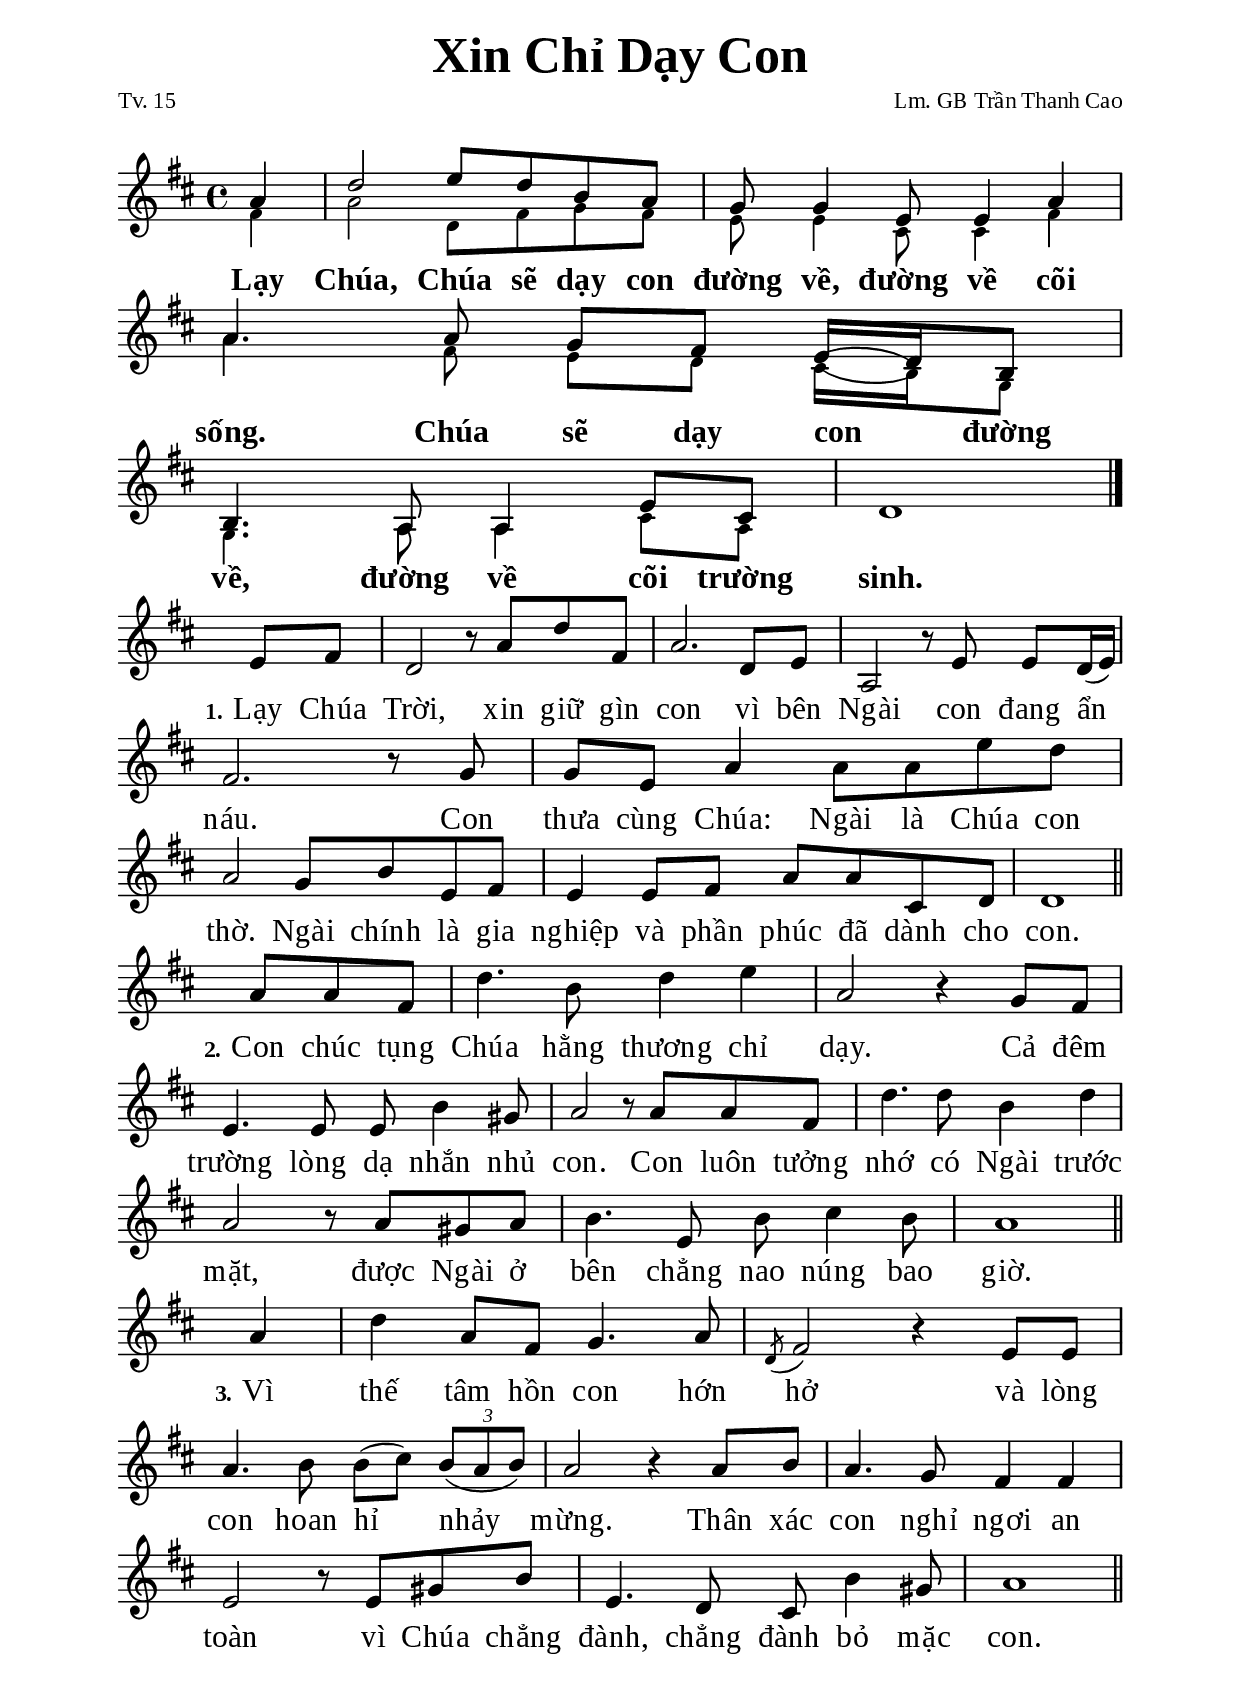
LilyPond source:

% Cài đặt chung
\version "2.20.0"
\include "english.ly"

\header {
  title = \markup { \fontsize #3 "Xin Chỉ Dạy Con" }
  poet = "Tv. 15"
  composer = "Lm. GB Trần Thanh Cao"
  arranger = " "
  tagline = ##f
}

\paper {
  #(set-paper-size "a4")
  top-margin = 10\mm
  bottom-margin = 10\mm
  left-margin = 20\mm
  right-margin = 20\mm
  indent = #0
  #(define fonts
    (make-pango-font-tree
      "Liberation Serif"
      "Liberation Serif"
      "Liberation Serif"
      (/ 20 20)))
  page-count = #1
}

% Nhạc điệp khúc
nhacDiepKhucSop = \relative c'' {
  \partial 4 a4 |
  d2 e8 d b a |
  g g4 e8 e4 a |
  a4. a8 g fs e16 _(d) b8 |
  b4. a8 a4 e'8 cs |
  d1 \bar "|."
}

nhacDiepKhucBas = \relative c' {
  \partial 4 fs4 |
  a2 d,8 fs g fs |
  e e4 cs8 cs4 fs4 |
  a4. fs8 e d cs16 ^(b) g8 |
  g4. a8 a4 cs8 a |
  \skip 4
}

% Nhạc phiên khúc
nhacPhienKhucMot = \relative c' {
  \partial 4 e8 fs |
  d2 r8 a'8 d fs, |
  a2. d,8 e |
  a,2 r8 e'8 e d16 (e) |
  fs2. r8 g |
  g e a4 a8 a e' d |
  a2 g8 b e, fs |
  e4 e8 fs a a cs, d |
  d1 \bar "||"
}

nhacPhienKhucHai = \relative c'' {
  \partial 4. a8 a fs |
  d'4. b8 d4 e |
  a,2 r4 g8 fs |
  e4. e8 e b'4 gs8 |
  a2 r8 a a fs |
  d'4. d8 b4 d |
  a2 r8 a8 gs a |
  b4. e,8 b' cs4 b8 |
  a1 \bar "||"
}

nhacPhienKhucBa = \relative c'' {
  \partial 4 a4 |
  d a8 fs g4. a8 |
  \acciaccatura d,8 fs2 r4 e8 e |
  a4. b8 b (cs) \tuplet 3/2 { b8 (a b) } |
  a2 r4 a8 b |
  a4. g8 fs4 fs |
  e2 r8 e gs b |
  e,4. d8 cs b'4 gs8 |
  a1 \bar "||"
}

% Lời điệp khúc
loiDiepKhuc = \lyricmode {
  Lạy Chúa, Chúa sẽ dạy con đường về,
  đường về cõi sống.
  Chúa sẽ dạy con đường về,
  đường về cõi trường sinh.
}

% Lời phiên khúc
loiPhienKhucMot = \lyricmode {
  \set stanza = #"1."
  Lạy Chúa Trời, xin giữ gìn con
  vì bên Ngài con đang ẩn náu.
  Con thưa cùng Chúa: Ngài là Chúa con thờ.
  Ngài chính là gia nghiệp và phần phúc đã dành cho con.
}

loiPhienKhucHai = \lyricmode {
  \set stanza = #"2."
  Con chúc tụng Chúa hằng thương chỉ dạy.
  Cả đêm trường lòng dạ nhắn nhủ con.
  Con luôn tưởng nhớ có Ngài trước mặt,
  được Ngài ở bên chẳng nao núng bao giờ.
}

loiPhienKhucBa = \lyricmode {
  \set stanza = #"3."
  Vì thế tâm hồn con hớn hở và lòng con hoan hỉ nhảy mừng.
  Thân xác con nghỉ ngơi an toàn vì Chúa chẳng đành,
  chẳng đành bỏ mặc con.
}


% Dàn trang
\score {
  \new ChoirStaff <<
    \new Staff = diepKhuc \with {
        \consists "Merge_rests_engraver"
        \magnifyStaff #(magstep +1)
      }
      <<
      \new Voice = beSop {
        \voiceOne \key d \major \time 4/4 \nhacDiepKhucSop
      }
      \new Voice = beBas {
        \override NoteHead.font-size = #-2
        \voiceTwo \key d \major \time 4/4 \nhacDiepKhucBas
      }
    >>
    \new Lyrics \lyricsto beSop \loiDiepKhuc
  >>
  \layout {
    \override Lyrics.LyricText.font-series = #'bold
    \override Lyrics.LyricText.font-size = #+3
    \override Lyrics.LyricSpace.minimum-distance = #1.8
    \override Score.BarNumber.break-visibility = ##(#f #f #f)
    \override Score.SpacingSpanner.uniform-stretching = ##t
  }
}

\score {
  \new ChoirStaff <<
    \new Staff = phienKhuc \with {
        \magnifyStaff #(magstep +1)
      }
      <<
      \new Voice = beSop {
        \key d \major \time 4/4 \nhacPhienKhucMot
      }
    >>
    \new Lyrics \lyricsto beSop \loiPhienKhucMot
  >>
  \layout {
    \override Staff.TimeSignature.transparent = ##t
    \override Lyrics.LyricText.font-size = #+3
    \override Lyrics.LyricSpace.minimum-distance = #1.5
    \override Score.BarNumber.break-visibility = ##(#f #f #f)
    \override Score.SpacingSpanner.uniform-stretching = ##t
  }
}

\score {
  \new ChoirStaff <<
    \new Staff = phienKhuc \with {
        \magnifyStaff #(magstep +1)
      }
      <<
      \new Voice = beSop {
        \key d \major \time 4/4 \nhacPhienKhucHai
      }
    >>
    \new Lyrics \lyricsto beSop \loiPhienKhucHai
  >>
  \layout {
    \override Staff.TimeSignature.transparent = ##t
    \override Lyrics.LyricText.font-size = #+3
    \override Lyrics.LyricSpace.minimum-distance = #1.5
    \override Score.BarNumber.break-visibility = ##(#f #f #f)
    \override Score.SpacingSpanner.uniform-stretching = ##t
  }
}

\score {
  \new ChoirStaff <<
    \new Staff = phienKhuc \with {
        \magnifyStaff #(magstep +1)
      }
      <<
      \new Voice = beSop {
        \key d \major \time 4/4 \nhacPhienKhucBa
      }
    >>
    \new Lyrics \lyricsto beSop \loiPhienKhucBa
  >>
  \layout {
    \override Staff.TimeSignature.transparent = ##t
    \override Lyrics.LyricText.font-size = #+3
    \override Lyrics.LyricSpace.minimum-distance = #1.5
    \override Score.BarNumber.break-visibility = ##(#f #f #f)
    \override Score.SpacingSpanner.uniform-stretching = ##t
  }
}
